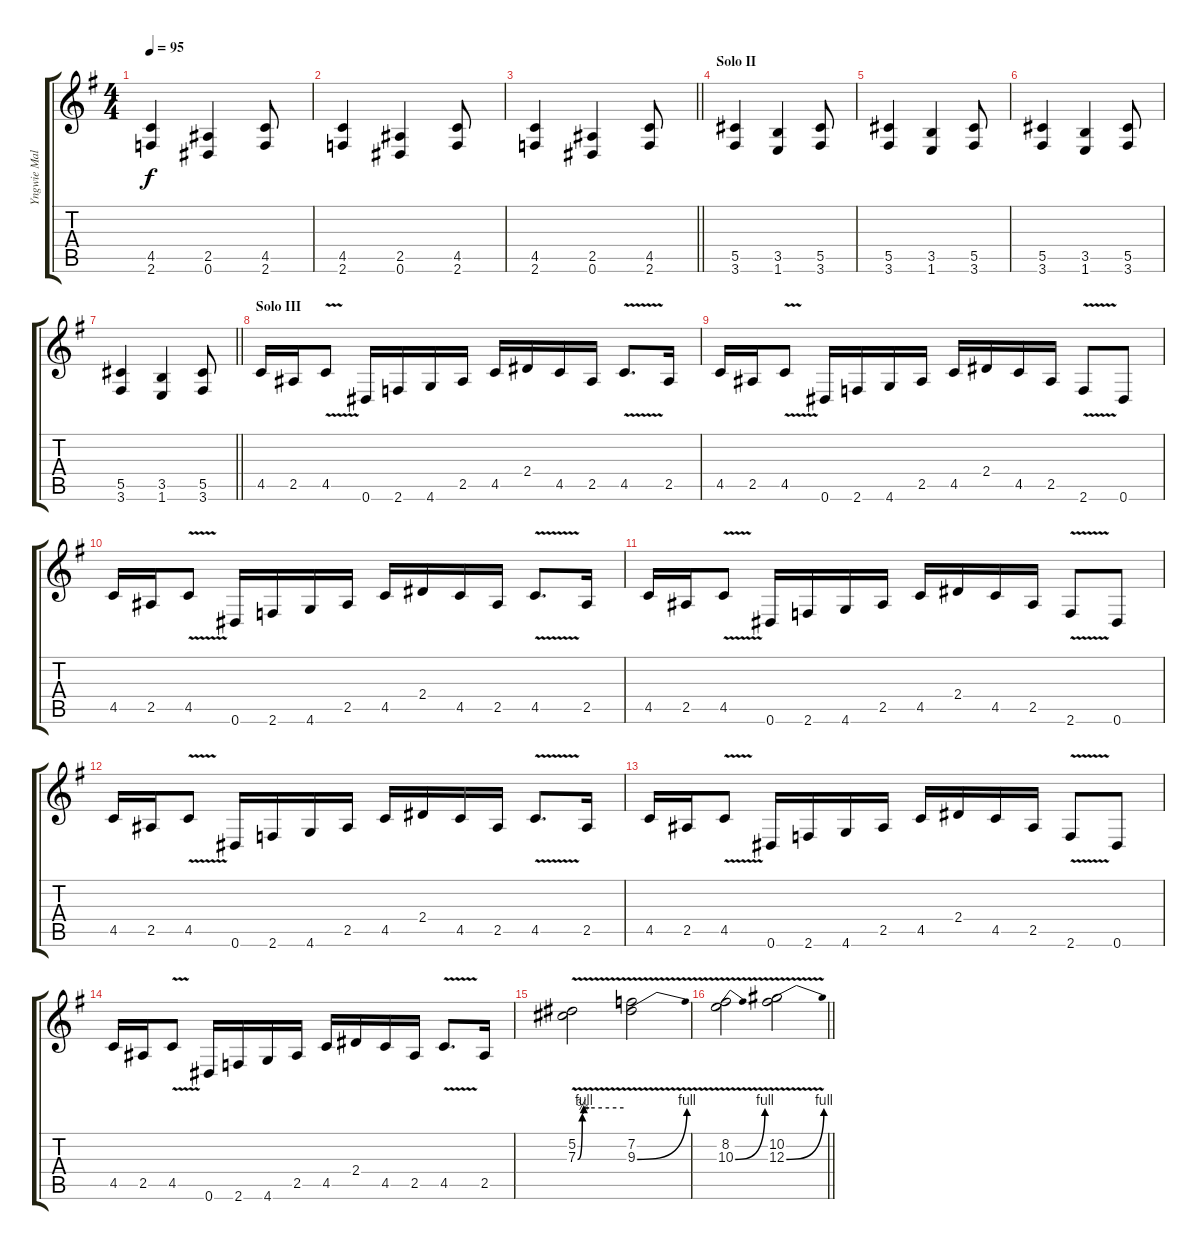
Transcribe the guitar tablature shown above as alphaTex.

\track ("Yngwie Malmsteen" "Yngwie Mal") {instrument overdrivenguitar}
\staff {score tabs}
\tuning (Eb4 Bb3 Gb3 Db3 Ab2 Eb2) {hide}
\ts (4 4)
\tempo 95
\clef g2
\ks g
(4.5 2.6).4{dy f} (2.5 0.6).4 (4.5 2.6).8 |
(4.5 2.6).4 (2.5 0.6).4 (4.5 2.6).8 |
\barLineRight lightlight
(4.5 2.6).4 (2.5 0.6).4 (4.5 2.6).8 |
\section ("" "Solo II")
(5.5 3.6).4 (3.5 1.6).4 (5.5 3.6).8 |
(5.5 3.6).4 (3.5 1.6).4 (5.5 3.6).8 |
(5.5 3.6).4 (3.5 1.6).4 (5.5 3.6).8 |
\barLineRight lightlight
(5.5 3.6).4 (3.5 1.6).4 (5.5 3.6).8 |
\section ("" "Solo III")
4.5.16 2.5.16 4.5{v}.8 0.6.16 2.6.16 4.6.16 2.5.16 4.5.16 2.4.16 4.5.16 2.5.16 4.5{v}.8{d} 2.5.16 |
4.5.16 2.5.16 4.5{v}.8 0.6.16 2.6.16 4.6.16 2.5.16 4.5.16 2.4.16 4.5.16 2.5.16 2.6{v}.8 0.6.8 |
4.5.16 2.5.16 4.5{v}.8 0.6.16 2.6.16 4.6.16 2.5.16 4.5.16 2.4.16 4.5.16 2.5.16 4.5{v}.8{d} 2.5.16 |
4.5.16 2.5.16 4.5{v}.8 0.6.16 2.6.16 4.6.16 2.5.16 4.5.16 2.4.16 4.5.16 2.5.16 2.6{v}.8 0.6.8 |
4.5.16 2.5.16 4.5{v}.8 0.6.16 2.6.16 4.6.16 2.5.16 4.5.16 2.4.16 4.5.16 2.5.16 4.5{v}.8{d} 2.5.16 |
4.5.16 2.5.16 4.5{v}.8 0.6.16 2.6.16 4.6.16 2.5.16 4.5.16 2.4.16 4.5.16 2.5.16 2.6{v}.8 0.6.8 |
4.5.16 2.5.16 4.5{v}.8 0.6.16 2.6.16 4.6.16 2.5.16 4.5.16 2.4.16 4.5.16 2.5.16 4.5{v}.8{d} 2.5.16 |
(5.2 7.3{be (custom 0 0 6 3 8 4 15 4 60 4) v}).2 (7.2 9.3{be (bend 0 0 60 4) v}).2 |
\barLineRight lightlight
(8.2 10.3{be (bend 0 0 60 4) v}).2 (10.2 12.3{be (bend 0 0 60 4) v}).2
